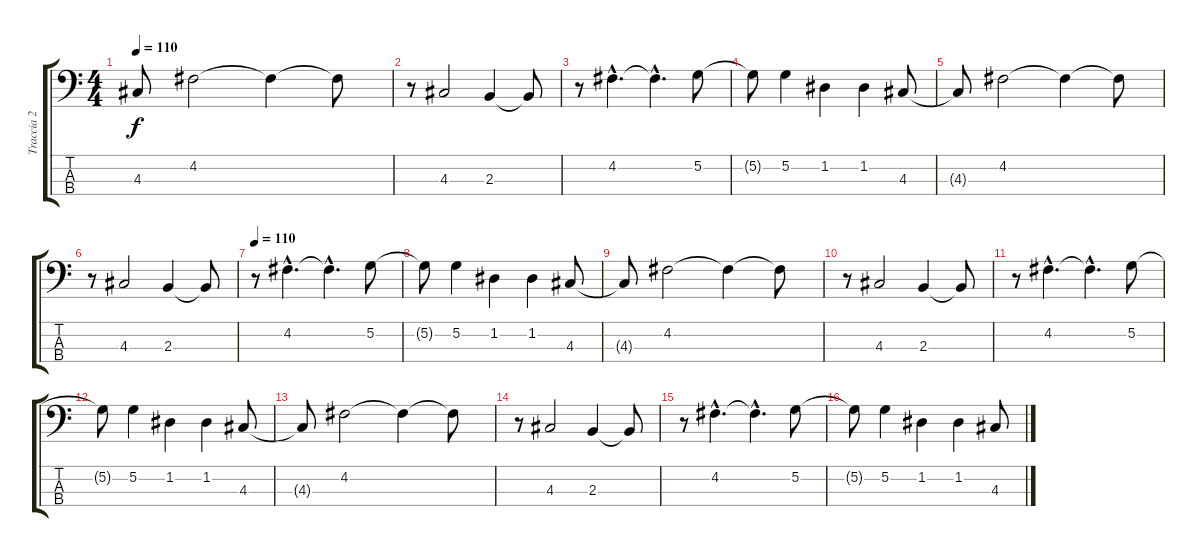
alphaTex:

\track ("Traccia 2" "Traccia 2") {instrument electricbassfinger}
\staff {score tabs}
\tuning (G2 D2 A1 E1) {hide}
\ts (4 4)
\tempo 110
\clef f4
\ks c
4.3{t}.8{dy f} 4.2.2 4.2{t}.4 4.2{t}.8 |
r.8 4.3.2 2.3.4 2.3{t}.8 |
r.8 4.2{hac}.4{d} 4.2{hac t}.4{d} 5.2.8 |
5.2{t}.8 5.2.4 1.2.4 1.2.4 4.3.8 |
4.3{t}.8 4.2.2 4.2{t}.4 4.2{t}.8 |
r.8 4.3.2 2.3.4 2.3{t}.8 |
\tempo 110
r.8 4.2{hac}.4{d} 4.2{hac t}.4{d} 5.2.8 |
5.2{t}.8 5.2.4 1.2.4 1.2.4 4.3.8 |
4.3{t}.8 4.2.2 4.2{t}.4 4.2{t}.8 |
r.8 4.3.2 2.3.4 2.3{t}.8 |
r.8 4.2{hac}.4{d} 4.2{hac t}.4{d} 5.2.8 |
5.2{t}.8 5.2.4 1.2.4 1.2.4 4.3.8 |
4.3{t}.8 4.2.2 4.2{t}.4 4.2{t}.8 |
r.8 4.3.2 2.3.4 2.3{t}.8 |
r.8 4.2{hac}.4{d} 4.2{hac t}.4{d} 5.2.8 |
5.2{t}.8 5.2.4 1.2.4 1.2.4 4.3.8
